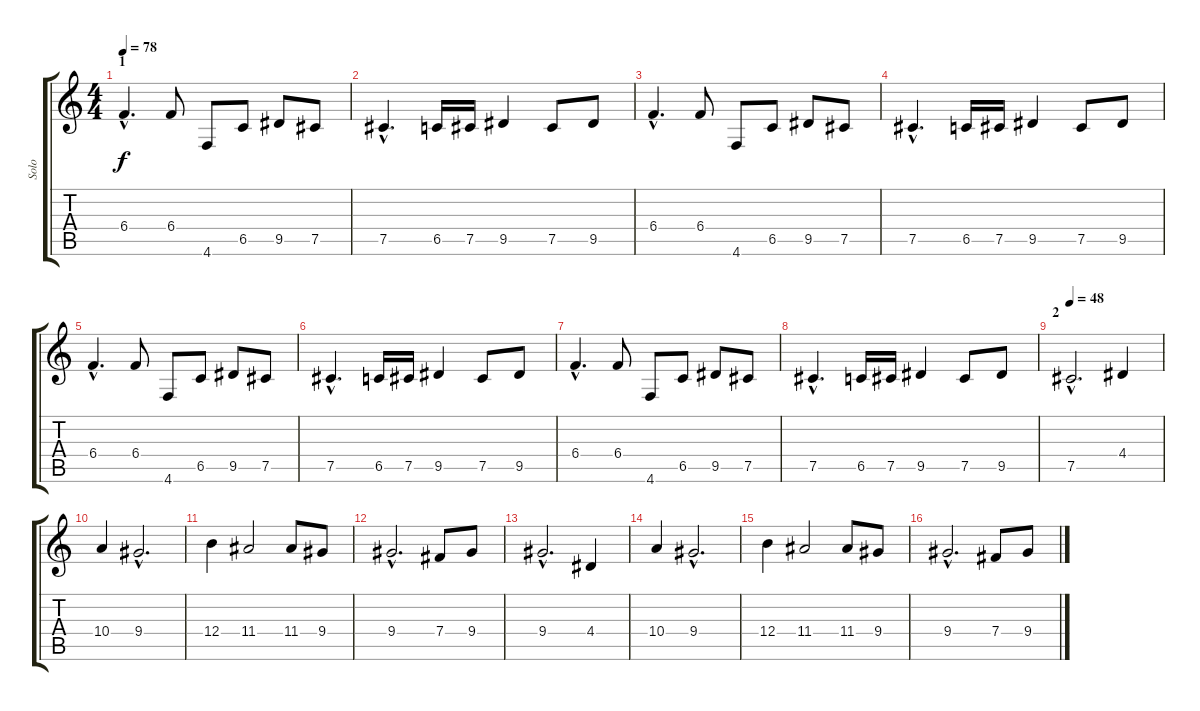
\track ("Solo" "Solo") {instrument distortionguitar}
\staff {score tabs}
\tuning (Db4 Ab3 E3 B2 Gb2 Db2) {hide}
\ts (4 4)
\section ("" "1")
\tempo 78
\clef g2
\ks c
6.4{hac}.4{d dy f instrument distortionguitar} 6.4.8 4.6.8 6.5.8 9.5.8 7.5.8 |
7.5{hac}.4{d} 6.5.16 7.5.16 9.5.4 7.5.8 9.5.8 |
6.4{hac}.4{d} 6.4.8 4.6.8 6.5.8 9.5.8 7.5.8 |
7.5{hac}.4{d} 6.5.16 7.5.16 9.5.4 7.5.8 9.5.8 |
6.4{hac}.4{d} 6.4.8 4.6.8 6.5.8 9.5.8 7.5.8 |
7.5{hac}.4{d} 6.5.16 7.5.16 9.5.4 7.5.8 9.5.8 |
6.4{hac}.4{d} 6.4.8 4.6.8 6.5.8 9.5.8 7.5.8 |
7.5{hac}.4{d} 6.5.16 7.5.16 9.5.4 7.5.8 9.5.8 |
\section ("" "2")
\tempo 48
7.5{hac}.2{d} 4.4.4 |
10.4.4 9.4{hac}.2{d} |
12.4.4 11.4.2 11.4.8 9.4.8 |
9.4{hac}.2{d} 7.4.8 9.4.8 |
9.4{hac}.2{d} 4.4.4 |
10.4.4 9.4{hac}.2{d} |
12.4.4 11.4.2 11.4.8 9.4.8 |
9.4{hac}.2{d} 7.4.8 9.4.8
